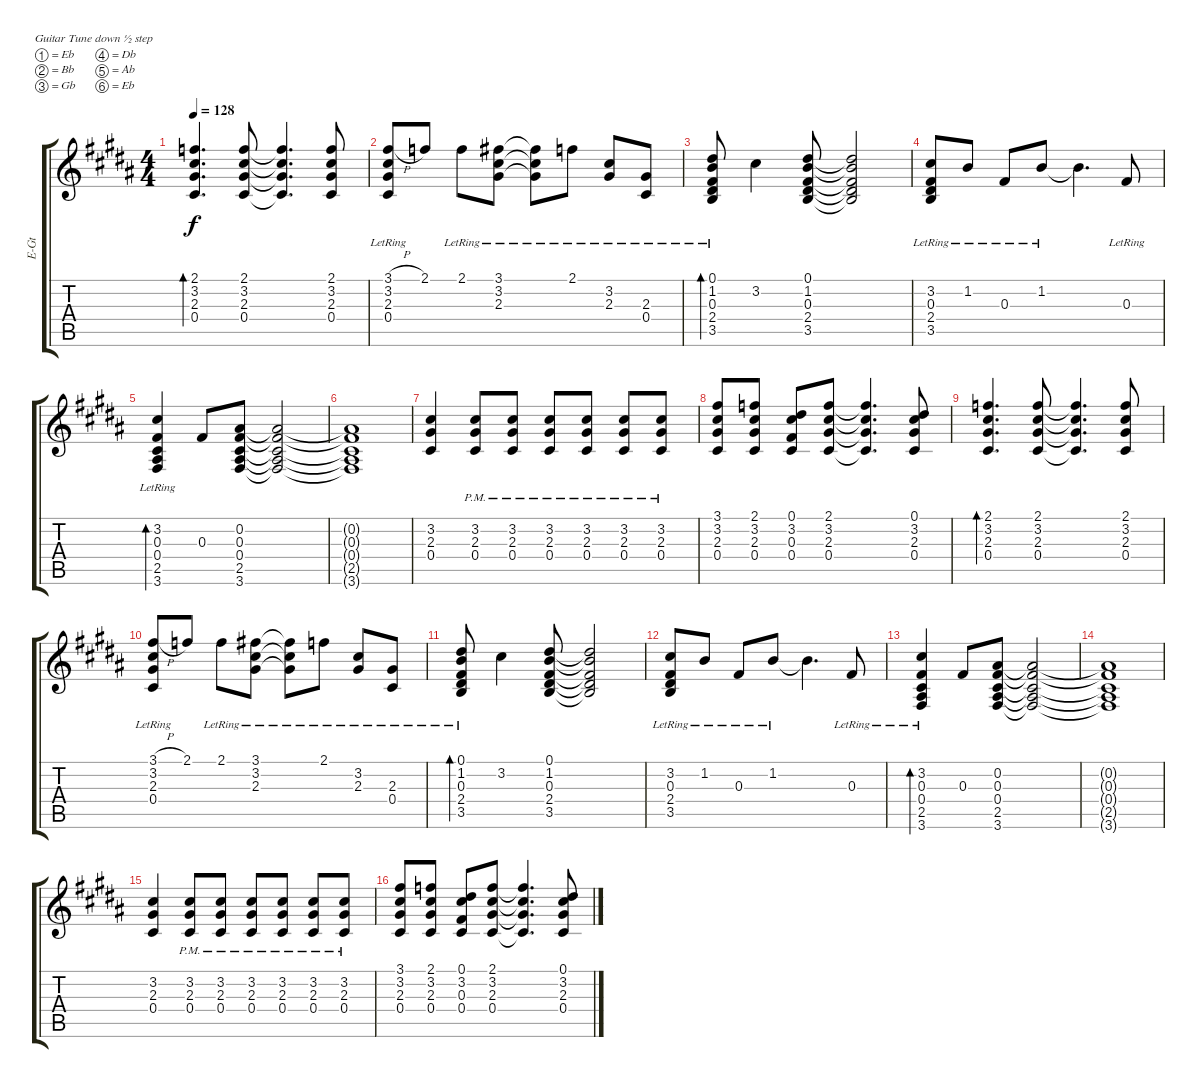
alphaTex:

\bracketExtendMode groupsimilarinstruments
\otherSystemsTrackNameOrientation horizontal
\track ("Guitar 2 (Izzy)" "E-Gt") {defaultSystemsLayout 4 instrument distortionguitar}
\staff {score tabs}
\tuning (Eb4 Bb3 Gb3 Db3 Ab2 Eb2)
\ts (4 4)
\tempo 128
\clef g2
\ks b
(2.1{acc b} 3.2{acc forcenatural} 2.3{acc forcenatural} 0.4{acc forcenatural}).4{d bd 60 dy f} (2.1{acc b} 3.2{acc forcenatural} 2.3{acc forcenatural} 0.4{acc forcenatural}).8 (2.1{t acc b} 3.2{t acc forcenatural} 2.3{t acc forcenatural} 0.4{t acc forcenatural}).4{d} (2.1{acc b} 3.2{acc forcenatural} 2.3{acc forcenatural} 0.4{acc forcenatural}).8 |
(3.1{h acc forcenatural} 3.2{lr acc forcenatural} 2.3{lr acc forcenatural} 0.4{lr acc forcenatural}).8 2.1{acc b}.8 2.1{lr acc b}.8 (3.1{lr acc forcenatural} 3.2{acc forcenatural} 2.3{acc forcenatural}).8 (3.1{lr t acc forcenatural} 3.2{lr t acc forcenatural} 2.3{lr t acc forcenatural}).8 2.1{lr acc b}.8 (3.2{lr acc forcenatural} 2.3{lr acc forcenatural}).8 (2.3{lr acc forcenatural} 0.4{lr acc forcenatural}).8 |
(0.1{lr acc forcenatural} 1.2{acc forcenatural} 0.3{lr acc forcenatural} 2.4{lr acc forcenatural} 3.5{lr acc forcenatural}).8{bd 60} 3.2{acc forcenatural}.4 (0.1{acc forcenatural} 1.2{acc forcenatural} 0.3{acc forcenatural} 2.4{acc forcenatural} 3.5{acc forcenatural}).8 (0.1{t acc forcenatural} 1.2{t acc forcenatural} 0.3{t acc forcenatural} 2.4{t acc forcenatural} 3.5{t acc forcenatural}).2 |
(3.2{acc forcenatural} 0.3{lr acc forcenatural} 2.4{lr acc forcenatural} 3.5{lr acc forcenatural}).8 1.2{lr acc forcenatural}.8 0.3{lr acc forcenatural}.8 1.2{lr acc forcenatural}.8 1.2{t acc forcenatural}.4{d} 0.3{lr acc forcenatural}.8 |
(3.2{lr acc forcenatural} 0.3{acc forcenatural} 0.4{lr acc forcenatural} 2.5{lr acc forcenatural} 3.6{lr acc forcenatural}).4{bd 60} 0.3{acc forcenatural}.8 (0.2{acc forcenatural} 0.3{acc forcenatural} 0.4{acc forcenatural} 2.5{acc forcenatural} 3.6{acc forcenatural}).8 (0.2{t acc forcenatural} 0.3{t acc forcenatural} 0.4{t acc forcenatural} 2.5{t acc forcenatural} 3.6{t acc forcenatural}).2 |
(0.2{t acc forcenatural} 0.3{t acc forcenatural} 0.4{t acc forcenatural} 2.5{t acc forcenatural} 3.6{t acc forcenatural}).1 |
(3.2{acc forcenatural} 2.3{acc forcenatural} 0.4{acc forcenatural}).4 (3.2{pm acc forcenatural} 2.3{pm acc forcenatural} 0.4{pm acc forcenatural}).8 (3.2{pm acc forcenatural} 2.3{pm acc forcenatural} 0.4{pm acc forcenatural}).8 (3.2{pm acc forcenatural} 2.3{pm acc forcenatural} 0.4{pm acc forcenatural}).8 (3.2{pm acc forcenatural} 2.3{pm acc forcenatural} 0.4{pm acc forcenatural}).8 (3.2{pm acc forcenatural} 2.3{pm acc forcenatural} 0.4{pm acc forcenatural}).8 (3.2{pm acc forcenatural} 2.3{pm acc forcenatural} 0.4{pm acc forcenatural}).8 |
(3.1{acc forcenatural} 3.2{acc forcenatural} 2.3{acc forcenatural} 0.4{acc forcenatural}).8 (2.1{acc b} 3.2{acc forcenatural} 2.3{acc forcenatural} 0.4{acc forcenatural}).8 (0.1{acc forcenatural} 3.2{acc forcenatural} 0.3{acc forcenatural} 0.4{acc forcenatural}).8 (2.1{acc b} 3.2{acc forcenatural} 2.3{acc forcenatural} 0.4{acc forcenatural}).8 (2.1{t acc b} 3.2{t acc forcenatural} 2.3{t acc forcenatural} 0.4{t acc forcenatural}).4{d} (0.1{acc forcenatural} 3.2{acc forcenatural} 2.3{acc forcenatural} 0.4{acc forcenatural}).8 |
(2.1{acc b} 3.2{acc forcenatural} 2.3{acc forcenatural} 0.4{acc forcenatural}).4{d bd 60} (2.1{acc b} 3.2{acc forcenatural} 2.3{acc forcenatural} 0.4{acc forcenatural}).8 (2.1{t acc b} 3.2{t acc forcenatural} 2.3{t acc forcenatural} 0.4{t acc forcenatural}).4{d} (2.1{acc b} 3.2{acc forcenatural} 2.3{acc forcenatural} 0.4{acc forcenatural}).8 |
(3.1{h acc forcenatural} 3.2{lr acc forcenatural} 2.3{lr acc forcenatural} 0.4{lr acc forcenatural}).8 2.1{acc b}.8 2.1{lr acc b}.8 (3.1{lr acc forcenatural} 3.2{acc forcenatural} 2.3{acc forcenatural}).8 (3.1{lr t acc forcenatural} 3.2{lr t acc forcenatural} 2.3{lr t acc forcenatural}).8 2.1{lr acc b}.8 (3.2{lr acc forcenatural} 2.3{lr acc forcenatural}).8 (2.3{lr acc forcenatural} 0.4{lr acc forcenatural}).8 |
(0.1{lr acc forcenatural} 1.2{acc forcenatural} 0.3{lr acc forcenatural} 2.4{lr acc forcenatural} 3.5{lr acc forcenatural}).8{bd 60} 3.2{acc forcenatural}.4 (0.1{acc forcenatural} 1.2{acc forcenatural} 0.3{acc forcenatural} 2.4{acc forcenatural} 3.5{acc forcenatural}).8 (0.1{t acc forcenatural} 1.2{t acc forcenatural} 0.3{t acc forcenatural} 2.4{t acc forcenatural} 3.5{t acc forcenatural}).2 |
(3.2{acc forcenatural} 0.3{lr acc forcenatural} 2.4{lr acc forcenatural} 3.5{lr acc forcenatural}).8 1.2{lr acc forcenatural}.8 0.3{lr acc forcenatural}.8 1.2{lr acc forcenatural}.8 1.2{t acc forcenatural}.4{d} 0.3{lr acc forcenatural}.8 |
(3.2{lr acc forcenatural} 0.3{acc forcenatural} 0.4{lr acc forcenatural} 2.5{lr acc forcenatural} 3.6{lr acc forcenatural}).4{bd 60} 0.3{acc forcenatural}.8 (0.2{acc forcenatural} 0.3{acc forcenatural} 0.4{acc forcenatural} 2.5{acc forcenatural} 3.6{acc forcenatural}).8 (0.2{t acc forcenatural} 0.3{t acc forcenatural} 0.4{t acc forcenatural} 2.5{t acc forcenatural} 3.6{t acc forcenatural}).2 |
(0.2{t acc forcenatural} 0.3{t acc forcenatural} 0.4{t acc forcenatural} 2.5{t acc forcenatural} 3.6{t acc forcenatural}).1 |
(3.2{acc forcenatural} 2.3{acc forcenatural} 0.4{acc forcenatural}).4 (3.2{pm acc forcenatural} 2.3{pm acc forcenatural} 0.4{pm acc forcenatural}).8 (3.2{pm acc forcenatural} 2.3{pm acc forcenatural} 0.4{pm acc forcenatural}).8 (3.2{pm acc forcenatural} 2.3{pm acc forcenatural} 0.4{pm acc forcenatural}).8 (3.2{pm acc forcenatural} 2.3{pm acc forcenatural} 0.4{pm acc forcenatural}).8 (3.2{pm acc forcenatural} 2.3{pm acc forcenatural} 0.4{pm acc forcenatural}).8 (3.2{pm acc forcenatural} 2.3{pm acc forcenatural} 0.4{pm acc forcenatural}).8 |
(3.1{acc forcenatural} 3.2{acc forcenatural} 2.3{acc forcenatural} 0.4{acc forcenatural}).8 (2.1{acc b} 3.2{acc forcenatural} 2.3{acc forcenatural} 0.4{acc forcenatural}).8 (0.1{acc forcenatural} 3.2{acc forcenatural} 0.3{acc forcenatural} 0.4{acc forcenatural}).8 (2.1{acc b} 3.2{acc forcenatural} 2.3{acc forcenatural} 0.4{acc forcenatural}).8 (2.1{t acc b} 3.2{t acc forcenatural} 2.3{t acc forcenatural} 0.4{t acc forcenatural}).4{d} (0.1{acc forcenatural} 3.2{acc forcenatural} 2.3{acc forcenatural} 0.4{acc forcenatural}).8
